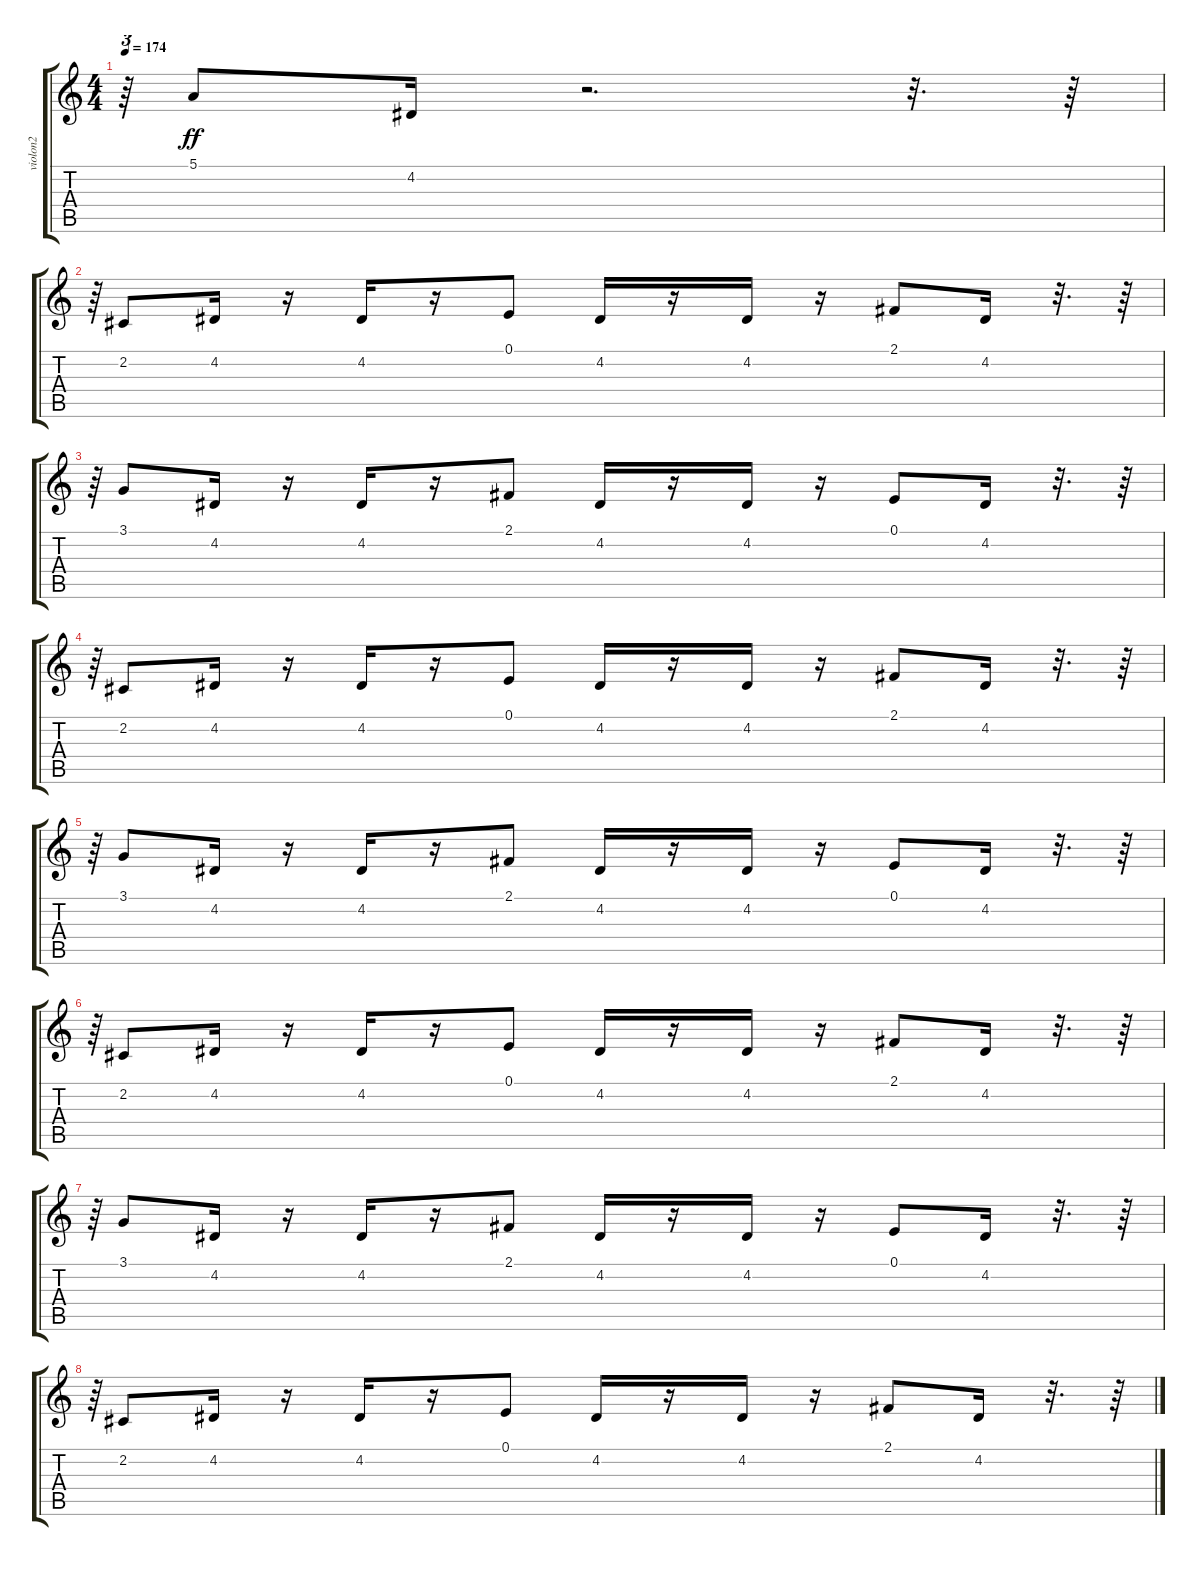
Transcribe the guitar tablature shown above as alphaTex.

\track ("violon2" "violon2") {instrument stringensemble1}
\staff {score tabs}
\tuning (E4 B3 G3 D3 A2 E2) {hide}
\ts (4 4)
\tempo 174
\clef g2
\ks c
r.64{tu (3 2) dy ff} 5.1.8 4.2.16 r.2{d} r.32{d} r.64 |
r.64{tu (3 2)} 2.2.8 4.2.16 r.16 4.2.16 r.16 0.1.8 4.2.16 r.16 4.2.16 r.16 2.1.8 4.2.16 r.32{d} r.64 |
r.64{tu (3 2)} 3.1.8 4.2.16 r.16 4.2.16 r.16 2.1.8 4.2.16 r.16 4.2.16 r.16 0.1.8 4.2.16 r.32{d} r.64 |
r.64{tu (3 2)} 2.2.8 4.2.16 r.16 4.2.16 r.16 0.1.8 4.2.16 r.16 4.2.16 r.16 2.1.8 4.2.16 r.32{d} r.64 |
r.64{tu (3 2)} 3.1.8 4.2.16 r.16 4.2.16 r.16 2.1.8 4.2.16 r.16 4.2.16 r.16 0.1.8 4.2.16 r.32{d} r.64 |
r.64{tu (3 2)} 2.2.8 4.2.16 r.16 4.2.16 r.16 0.1.8 4.2.16 r.16 4.2.16 r.16 2.1.8 4.2.16 r.32{d} r.64 |
r.64{tu (3 2)} 3.1.8 4.2.16 r.16 4.2.16 r.16 2.1.8 4.2.16 r.16 4.2.16 r.16 0.1.8 4.2.16 r.32{d} r.64 |
r.64{tu (3 2)} 2.2.8 4.2.16 r.16 4.2.16 r.16 0.1.8 4.2.16 r.16 4.2.16 r.16 2.1.8 4.2.16 r.32{d} r.64
